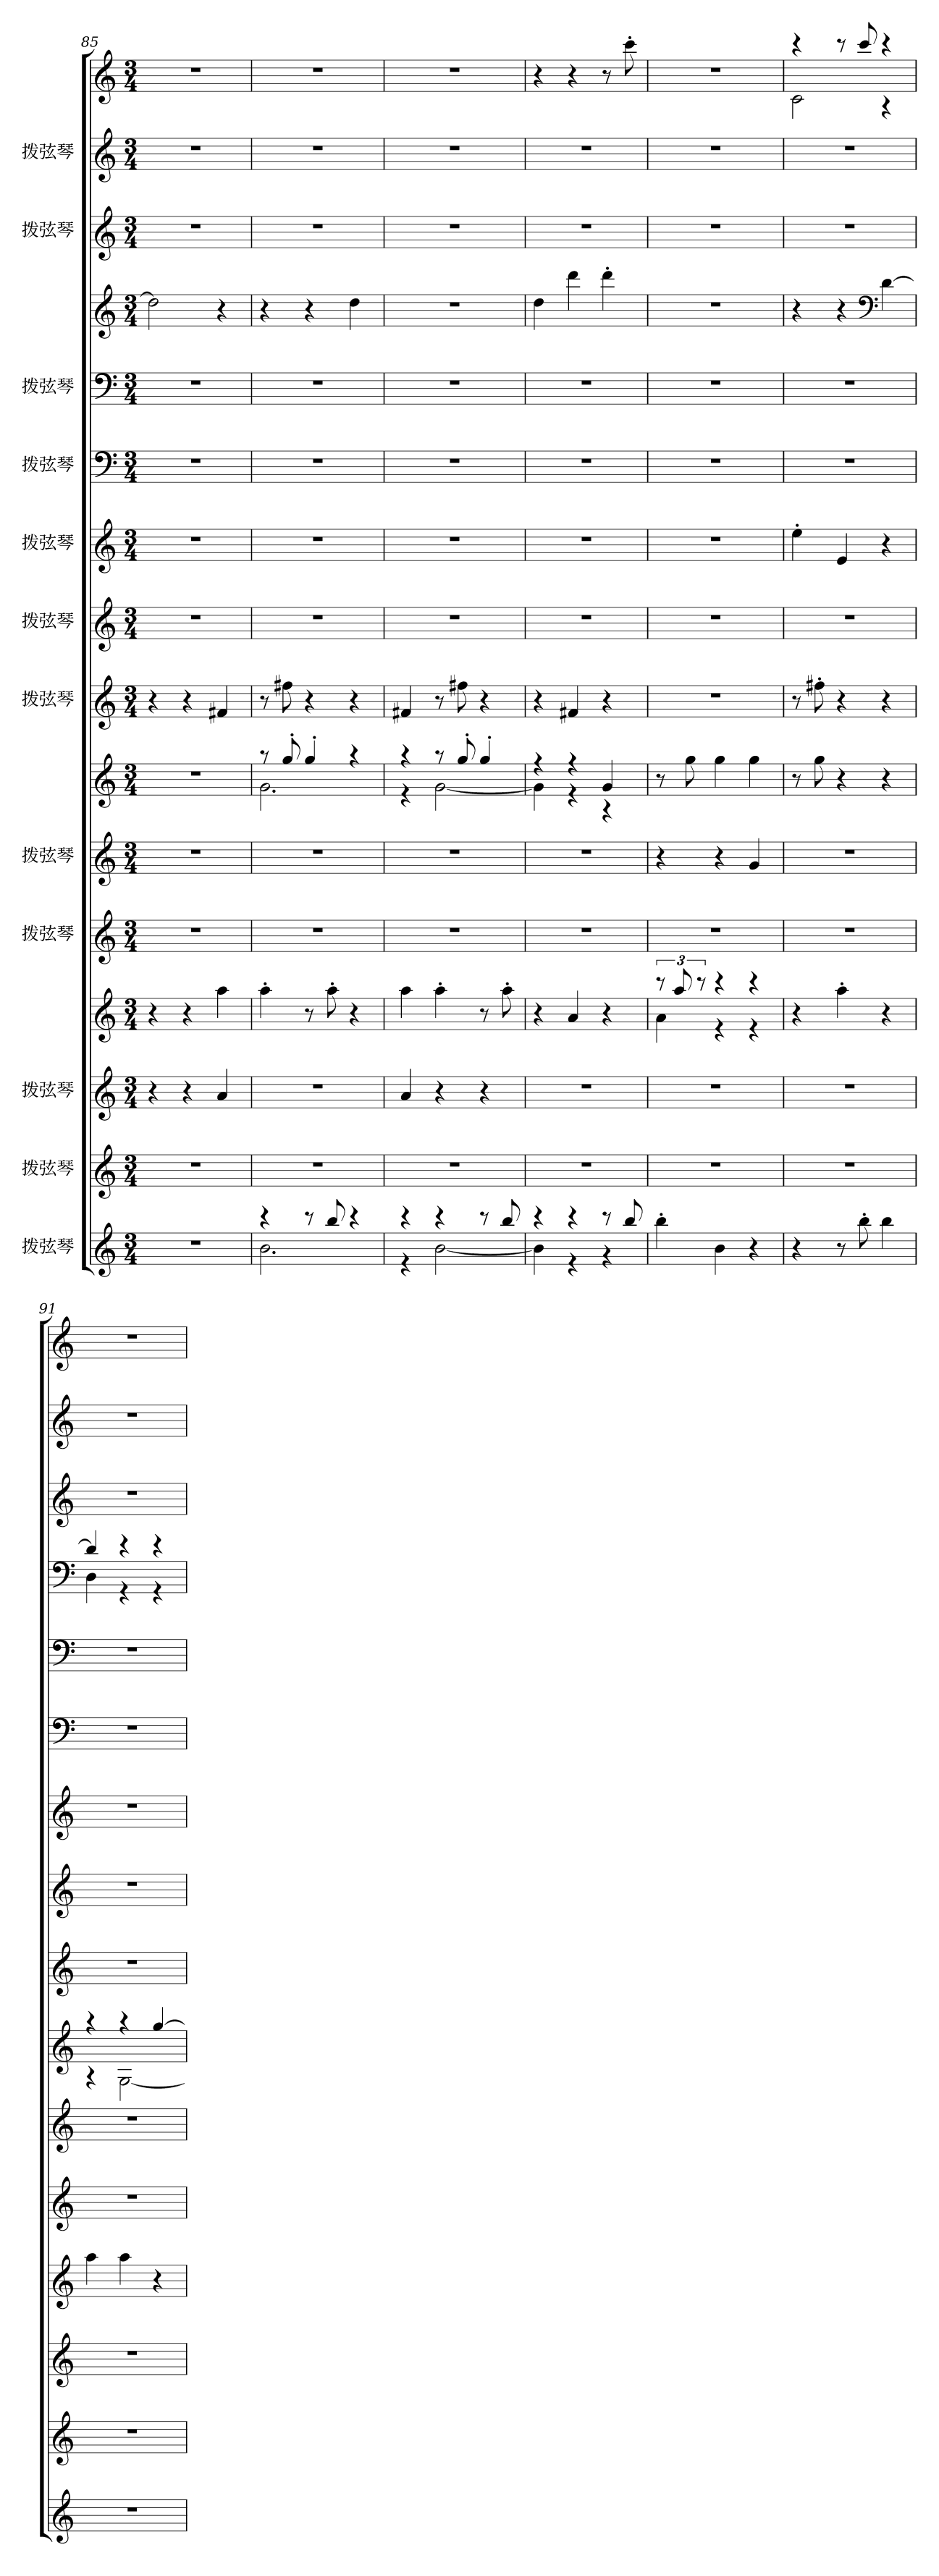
**kern	**kern	**kern	**kern	**kern	**kern	**kern	**kern	**kern	**kern	**kern	**kern	**kern	**kern	**kern	**kern
*part12	*part11	*part10	*part10	*part9	*part8	*part8	*part7	*part6	*part5	*part4	*part3	*part3	*part2	*part1	*part1
*staff16	*staff15	*staff14	*staff13	*staff12	*staff11	*staff10	*staff9	*staff8	*staff7	*staff6	*staff5	*staff4	*staff3	*staff2	*staff1
*I"拨弦琴	*I"拨弦琴	*I"拨弦琴	*	*I"拨弦琴	*I"拨弦琴	*	*I"拨弦琴	*I"拨弦琴	*I"拨弦琴	*I"拨弦琴	*I"拨弦琴	*	*I"拨弦琴	*I"拨弦琴	*
*clefG2	*clefG2	*clefG2	*clefG2	*clefG2	*clefG2	*clefG2	*clefG2	*clefG2	*clefG2	*clefF4	*clefF4	*clefG2	*clefG2	*clefG2	*clefG2
*k[]	*k[]	*k[]	*k[]	*k[]	*k[]	*k[]	*k[]	*k[]	*k[]	*k[]	*k[]	*k[]	*k[]	*k[]	*k[]
*M3/4	*M3/4	*M3/4	*M3/4	*M3/4	*M3/4	*M3/4	*M3/4	*M3/4	*M3/4	*M3/4	*M3/4	*M3/4	*M3/4	*M3/4	*M3/4
=85	=85	=85	=85	=85	=85	=85	=85	=85	=85	=85	=85	=85	=85	=85	=85
2.r	2.r	4r	4r	2.r	2.r	2.r	4r	2.r	2.r	2.r	2.r	2dd\]	2.r	2.r	2.r
.	.	4r	4r	.	.	.	4r	.	.	.	.	.	.	.	.
.	.	4a/	4aa\	.	.	.	4f#X/	.	.	.	.	4r	.	.	.
!!LO:PB:g=z
=86	=86	=86	=86	=86	=86	=86	=86	=86	=86	=86	=86	=86	=86	=86	=86
*^	*	*	*	*	*	*^	*	*	*	*	*	*	*	*	*
4r	2.b\	2.r	2.r	4aa'\	2.r	2.r	8r	2.g\	8r	2.r	2.r	2.r	2.r	4r	2.r	2.r	2.r
.	.	.	.	.	.	.	8gg'/	.	8ff#X\	.	.	.	.	.	.	.	.
8r	.	.	.	8r	.	.	4gg'/	.	4r	.	.	.	.	4r	.	.	.
8bb/	.	.	.	8aa'\	.	.	.	.	.	.	.	.	.	.	.	.	.
4r	.	.	.	4r	.	.	4r	.	4r	.	.	.	.	4dd\	.	.	.
=87	=87	=87	=87	=87	=87	=87	=87	=87	=87	=87	=87	=87	=87	=87	=87	=87	=87
4r	4r	2.r	4a/	4aa\	2.r	2.r	4r	4r	4f#X/	2.r	2.r	2.r	2.r	2.r	2.r	2.r	2.r
4r	[2b\	.	4r	4aa'\	.	.	8r	[2g\	8r	.	.	.	.	.	.	.	.
.	.	.	.	.	.	.	8gg'/	.	8ff#X\	.	.	.	.	.	.	.	.
8r	.	.	4r	8r	.	.	4gg'/	.	4r	.	.	.	.	.	.	.	.
8bb/	.	.	.	8aa'\	.	.	.	.	.	.	.	.	.	.	.	.	.
=88	=88	=88	=88	=88	=88	=88	=88	=88	=88	=88	=88	=88	=88	=88	=88	=88	=88
4r	4b\]	2.r	2.r	4r	2.r	2.r	4r	4g\]	4r	2.r	2.r	2.r	2.r	4dd\	2.r	2.r	4r
4r	4r	.	.	4a/	.	.	4r	4r	4f#X/	.	.	.	.	4ddd\	.	.	4r
8r	4r	.	.	4r	.	.	4g/	4r	4r	.	.	.	.	4ddd'\	.	.	8r
8bb/	.	.	.	.	.	.	.	.	.	.	.	.	.	.	.	.	8ccc'\
*v	*v	*	*	*	*	*	*v	*v	*	*	*	*	*	*	*	*	*
=89	=89	=89	=89	=89	=89	=89	=89	=89	=89	=89	=89	=89	=89	=89	=89
*	*	*	*^	*	*	*	*	*	*	*	*	*	*	*	*
4bb'\	2.r	2.r	12r	4a\	2.r	4r	8r	2.r	2.r	2.r	2.r	2.r	2.r	2.r	2.r	2.r
.	.	.	12aa/	.	.	.	.	.	.	.	.	.	.	.	.	.
.	.	.	.	.	.	.	8gg\	.	.	.	.	.	.	.	.	.
.	.	.	12r	.	.	.	.	.	.	.	.	.	.	.	.	.
4b\	.	.	4r	4r	.	4r	4gg\	.	.	.	.	.	.	.	.	.
4r	.	.	4r	4r	.	4g/	4gg\	.	.	.	.	.	.	.	.	.
*	*	*	*v	*v	*	*	*	*	*	*	*	*	*	*	*	*
=90	=90	=90	=90	=90	=90	=90	=90	=90	=90	=90	=90	=90	=90	=90	=90
*	*	*	*	*	*	*	*	*	*	*	*	*	*	*	*^
4r	2.r	2.r	4r	2.r	2.r	8r	8r	2.r	4ee'\	2.r	2.r	4r	2.r	2.r	4r	2c\
.	.	.	.	.	.	8gg\	8ff#X'\	.	.	.	.	.	.	.	.	.
8r	.	.	4aa'\	.	.	4r	4r	.	4e/	.	.	4r	.	.	8r	.
8bb'\	.	.	.	.	.	.	.	.	.	.	.	.	.	.	8ccc/	.
*	*	*	*	*	*	*	*	*	*	*	*	*clefF4	*	*	*	*
4bb\	.	.	4r	.	.	4r	4r	.	4r	.	.	[4d\	.	.	4r	4r
*	*	*	*	*	*	*	*	*	*	*	*	*	*	*	*v	*v
=91	=91	=91	=91	=91	=91	=91	=91	=91	=91	=91	=91	=91	=91	=91	=91
*	*	*	*	*	*	*^	*	*	*	*	*	*^	*	*	*
2.r	2.r	2.r	4aa\	2.r	2.r	4r	4r	2.r	2.r	2.r	2.r	2.r	4d/]	4D\	2.r	2.r	2.r
.	.	.	4aa\	.	.	4r	[2G\	.	.	.	.	.	4r	4r	.	.	.
.	.	.	4r	.	.	[4gg/	.	.	.	.	.	.	4r	4r	.	.	.
*	*	*	*	*	*	*v	*v	*	*	*	*	*	*v	*v	*	*	*
=	=	=	=	=	=	=	=	=	=	=	=	=	=	=	=
*-	*-	*-	*-	*-	*-	*-	*-	*-	*-	*-	*-	*-	*-	*-	*-
